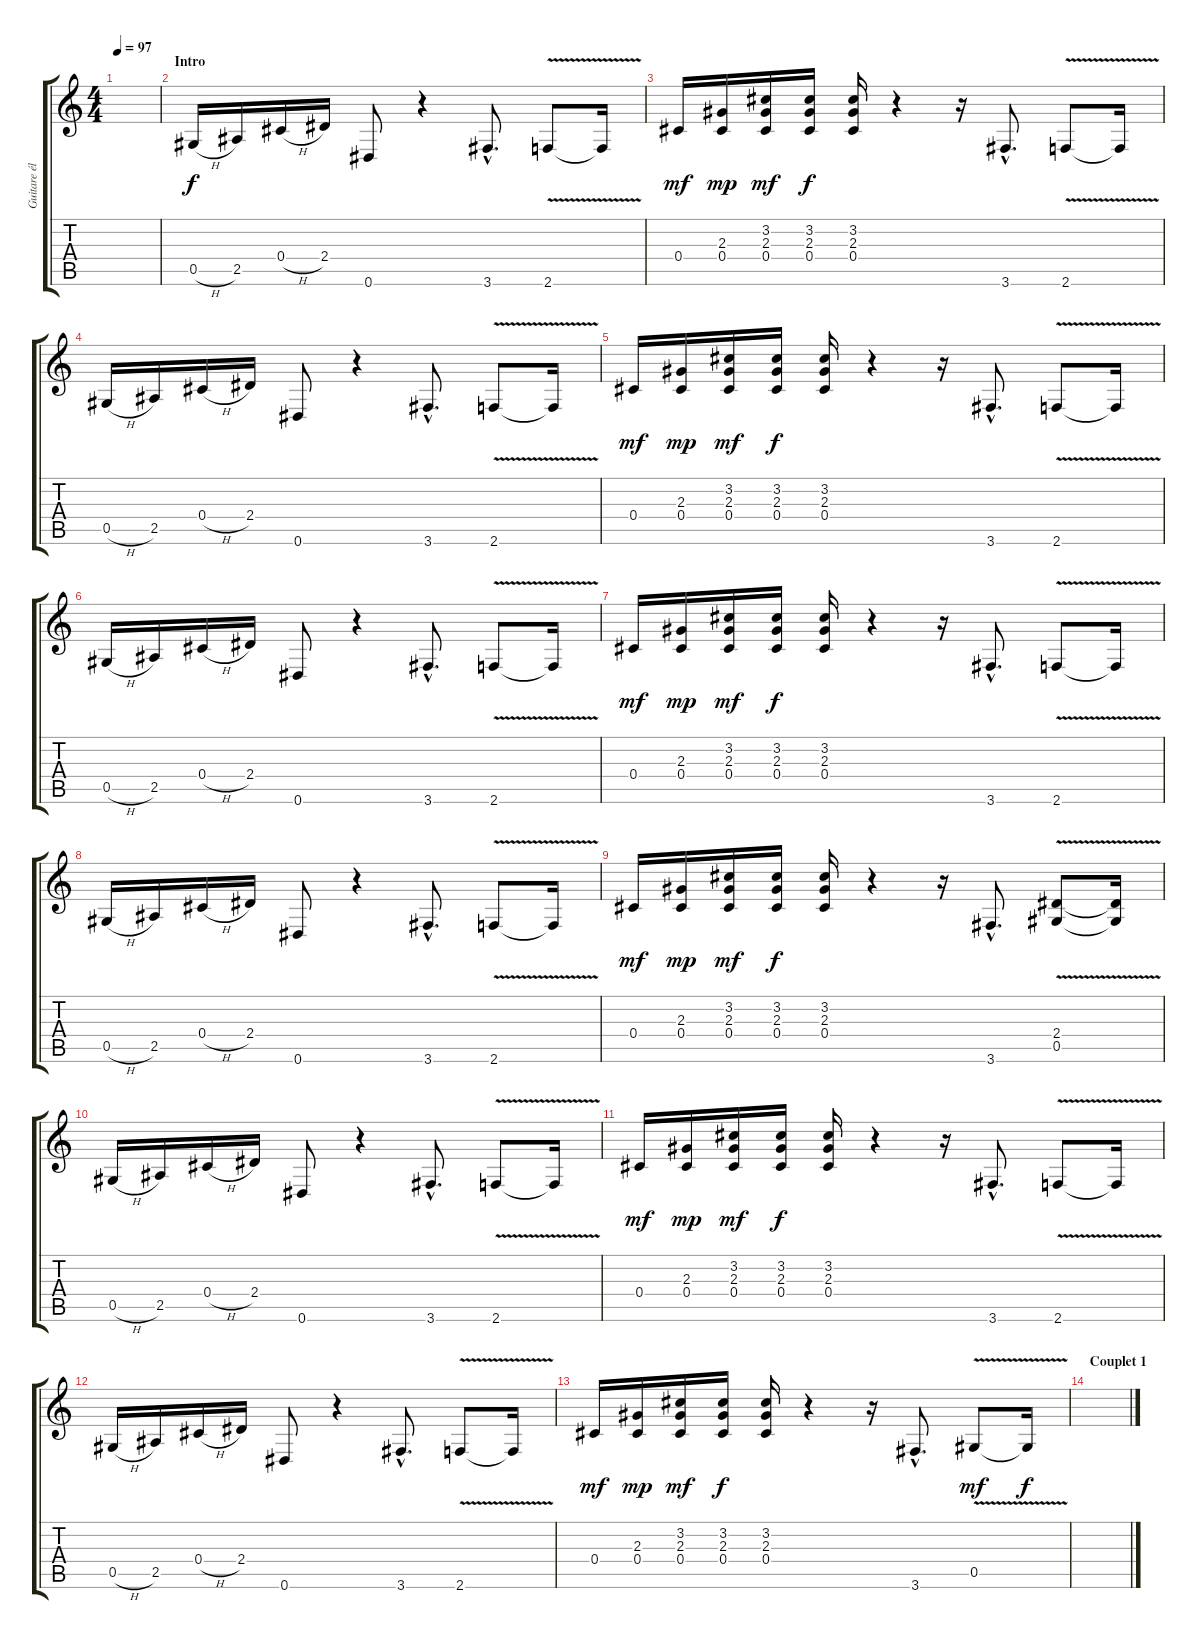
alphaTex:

\track ("Guitare électrique" "Guitare él") {instrument overdrivenguitar}
\staff {score tabs}
\tuning (Eb4 Bb3 Gb3 Db3 Ab2 Eb2) {hide}
\ts (4 4)
\tempo 97
\clef g2
\ks c
|
\section ("" "Intro")
0.5{h}.16 2.5.16 0.4{h}.16 2.4.16 0.6.8 r.4 3.6{hac}.8{d} 2.6{v}.8 2.6{t}.16 |
0.4.16{dy mf} (2.3 0.4).16{dy mp} (3.2 2.3 0.4).16{dy mf} (3.2 2.3 0.4).16{dy f} (3.2 2.3 0.4).16 r.4 r.16 3.6{hac}.8{d} 2.6{v}.8 2.6{t}.16 |
0.5{h}.16 2.5.16 0.4{h}.16 2.4.16 0.6.8 r.4 3.6{hac}.8{d} 2.6{v}.8 2.6{t}.16 |
0.4.16{dy mf} (2.3 0.4).16{dy mp} (3.2 2.3 0.4).16{dy mf} (3.2 2.3 0.4).16{dy f} (3.2 2.3 0.4).16 r.4 r.16 3.6{hac}.8{d} 2.6{v}.8 2.6{t}.16 |
0.5{h}.16 2.5.16 0.4{h}.16 2.4.16 0.6.8 r.4 3.6{hac}.8{d} 2.6{v}.8 2.6{t}.16 |
0.4.16{dy mf} (2.3 0.4).16{dy mp} (3.2 2.3 0.4).16{dy mf} (3.2 2.3 0.4).16{dy f} (3.2 2.3 0.4).16 r.4 r.16 3.6{hac}.8{d} 2.6{v}.8 2.6{t}.16 |
0.5{h}.16 2.5.16 0.4{h}.16 2.4.16 0.6.8 r.4 3.6{hac}.8{d} 2.6{v}.8 2.6{t}.16 |
0.4.16{dy mf} (2.3 0.4).16{dy mp} (3.2 2.3 0.4).16{dy mf} (3.2 2.3 0.4).16{dy f} (3.2 2.3 0.4).16 r.4 r.16 3.6{hac}.8{d} (2.4{v} 0.5{v}).8 (2.4{t} 0.5{t}).16 |
0.5{h}.16 2.5.16 0.4{h}.16 2.4.16 0.6.8 r.4 3.6{hac}.8{d} 2.6{v}.8 2.6{t}.16 |
0.4.16{dy mf} (2.3 0.4).16{dy mp} (3.2 2.3 0.4).16{dy mf} (3.2 2.3 0.4).16{dy f} (3.2 2.3 0.4).16 r.4 r.16 3.6{hac}.8{d} 2.6{v}.8 2.6{t}.16 |
0.5{h}.16 2.5.16 0.4{h}.16 2.4.16 0.6.8 r.4 3.6{hac}.8{d} 2.6{v}.8 2.6{t}.16 |
0.4.16{dy mf} (2.3 0.4).16{dy mp} (3.2 2.3 0.4).16{dy mf} (3.2 2.3 0.4).16{dy f} (3.2 2.3 0.4).16 r.4 r.16 3.6{hac}.8{d} 0.5{v}.8{dy mf} 0.5{t}.16{dy f} |
\section ("" "Couplet 1")
